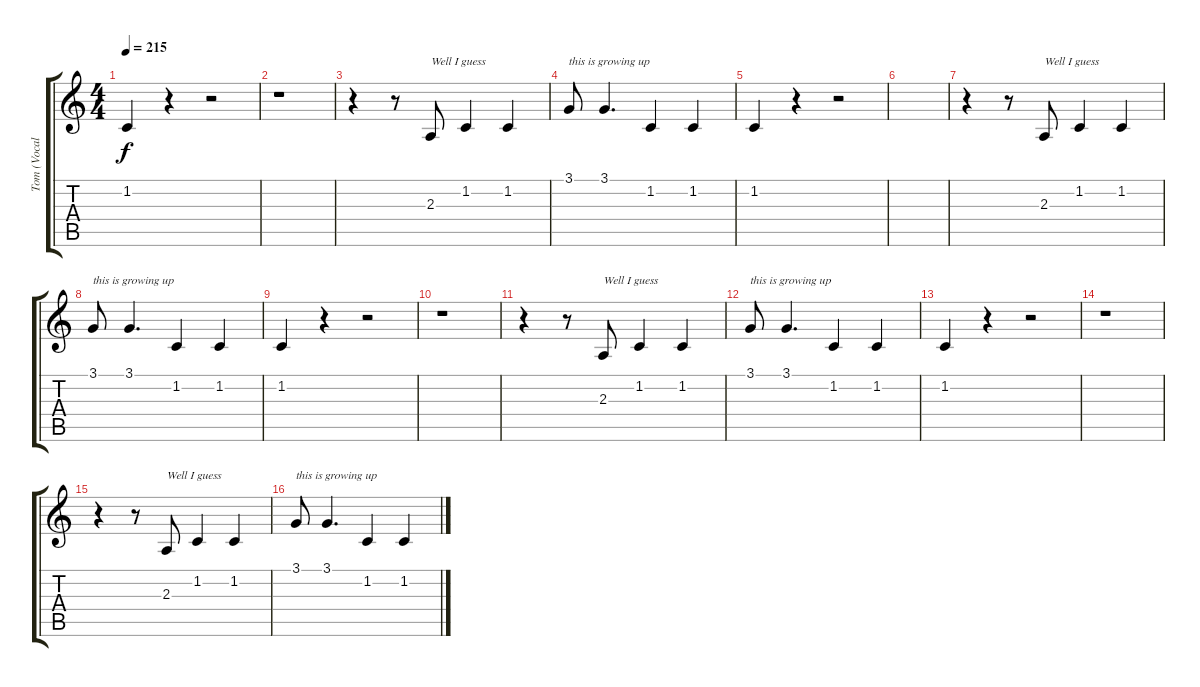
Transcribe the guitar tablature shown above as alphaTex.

\track ("Tom (Vocals)" "Tom (Vocal") {instrument tenorsax}
\staff {score tabs}
\tuning (E4 B3 G3 D3 A2 E2) {hide}
\ts (4 4)
\tempo 215
\clef g2
\ks c
1.2.4{dy f} r.4 r.2 |
r.1 |
r.4 r.8 2.3.8{txt "Well I guess"} 1.2.4 1.2.4 |
3.1.8{txt "this is growing up"} 3.1.4{d} 1.2.4 1.2.4 |
1.2.4 r.4 r.2 |
|
r.4 r.8 2.3.8{txt "Well I guess"} 1.2.4 1.2.4 |
3.1.8{txt "this is growing up"} 3.1.4{d} 1.2.4 1.2.4 |
1.2.4 r.4 r.2 |
r.1 |
r.4 r.8 2.3.8{txt "Well I guess"} 1.2.4 1.2.4 |
3.1.8{txt "this is growing up"} 3.1.4{d} 1.2.4 1.2.4 |
1.2.4 r.4 r.2 |
r.1 |
r.4 r.8 2.3.8{txt "Well I guess"} 1.2.4 1.2.4 |
3.1.8{txt "this is growing up"} 3.1.4{d} 1.2.4 1.2.4
